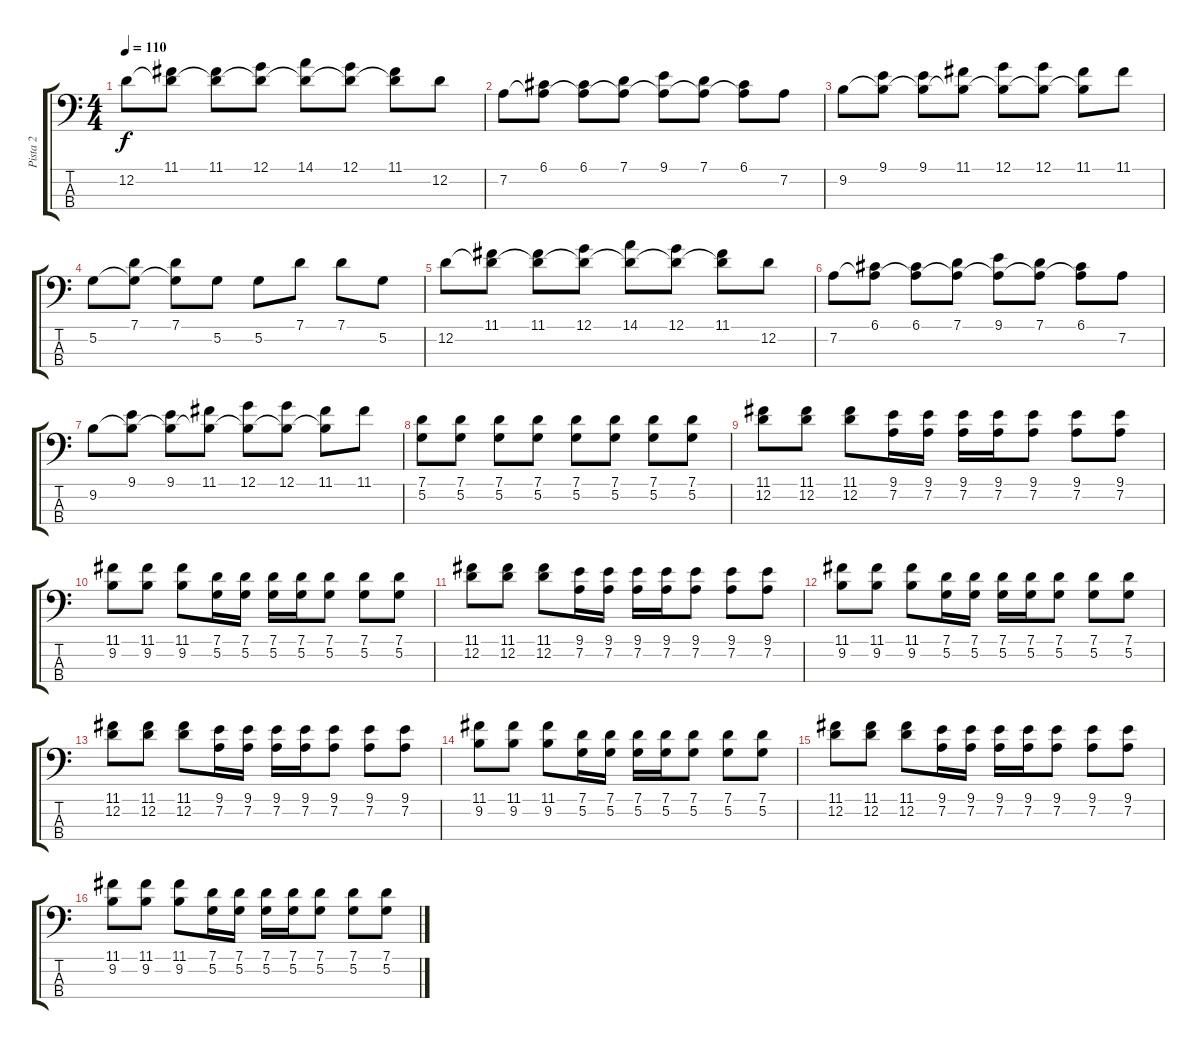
\track ("Pista 2" "Pista 2") {instrument electricbasspick}
\staff {score tabs}
\tuning (G2 D2 A1 E1) {hide}
\ts (4 4)
\tempo 110
\clef f4
\ks c
12.2.8{dy f} (11.1 12.2{t}).8 (11.1 12.2{t}).8 (12.1 12.2{t}).8 (14.1 12.2{t}).8 (12.1 12.2{t}).8 (11.1 12.2{t}).8 12.2.8 |
7.2.8 (6.1 7.2{t}).8 (6.1 7.2{t}).8 (7.1 7.2{t}).8 (9.1 7.2{t}).8 (7.1 7.2{t}).8 (6.1 7.2{t}).8 7.2.8 |
9.2.8 (9.1 9.2{t}).8 (9.1 9.2{t}).8 (11.1 9.2{t}).8 (12.1 9.2{t}).8 (12.1 9.2{t}).8 (11.1 9.2{t}).8 11.1.8 |
5.2.8 (7.1 5.2{t}).8 (7.1 5.2{t}).8 5.2.8 5.2.8 7.1.8 7.1.8 5.2.8 |
12.2.8 (11.1 12.2{t}).8 (11.1 12.2{t}).8 (12.1 12.2{t}).8 (14.1 12.2{t}).8 (12.1 12.2{t}).8 (11.1 12.2{t}).8 12.2.8 |
7.2.8 (6.1 7.2{t}).8 (6.1 7.2{t}).8 (7.1 7.2{t}).8 (9.1 7.2{t}).8 (7.1 7.2{t}).8 (6.1 7.2{t}).8 7.2.8 |
9.2.8 (9.1 9.2{t}).8 (9.1 9.2{t}).8 (11.1 9.2{t}).8 (12.1 9.2{t}).8 (12.1 9.2{t}).8 (11.1 9.2{t}).8 11.1.8 |
(7.1 5.2).8 (7.1 5.2).8 (7.1 5.2).8 (7.1 5.2).8 (7.1 5.2).8 (7.1 5.2).8 (7.1 5.2).8 (7.1 5.2).8 |
(11.1 12.2).8 (11.1 12.2).8 (11.1 12.2).8 (9.1 7.2).16 (9.1 7.2).16 (9.1 7.2).16 (9.1 7.2).16 (9.1 7.2).8 (9.1 7.2).8 (9.1 7.2).8 |
(11.1 9.2).8 (11.1 9.2).8 (11.1 9.2).8 (7.1 5.2).16 (7.1 5.2).16 (7.1 5.2).16 (7.1 5.2).16 (7.1 5.2).8 (7.1 5.2).8 (7.1 5.2).8 |
(11.1 12.2).8 (11.1 12.2).8 (11.1 12.2).8 (9.1 7.2).16 (9.1 7.2).16 (9.1 7.2).16 (9.1 7.2).16 (9.1 7.2).8 (9.1 7.2).8 (9.1 7.2).8 |
(11.1 9.2).8 (11.1 9.2).8 (11.1 9.2).8 (7.1 5.2).16 (7.1 5.2).16 (7.1 5.2).16 (7.1 5.2).16 (7.1 5.2).8 (7.1 5.2).8 (7.1 5.2).8 |
(11.1 12.2).8 (11.1 12.2).8 (11.1 12.2).8 (9.1 7.2).16 (9.1 7.2).16 (9.1 7.2).16 (9.1 7.2).16 (9.1 7.2).8 (9.1 7.2).8 (9.1 7.2).8 |
(11.1 9.2).8 (11.1 9.2).8 (11.1 9.2).8 (7.1 5.2).16 (7.1 5.2).16 (7.1 5.2).16 (7.1 5.2).16 (7.1 5.2).8 (7.1 5.2).8 (7.1 5.2).8 |
(11.1 12.2).8 (11.1 12.2).8 (11.1 12.2).8 (9.1 7.2).16 (9.1 7.2).16 (9.1 7.2).16 (9.1 7.2).16 (9.1 7.2).8 (9.1 7.2).8 (9.1 7.2).8 |
(11.1 9.2).8 (11.1 9.2).8 (11.1 9.2).8 (7.1 5.2).16 (7.1 5.2).16 (7.1 5.2).16 (7.1 5.2).16 (7.1 5.2).8 (7.1 5.2).8 (7.1 5.2).8
